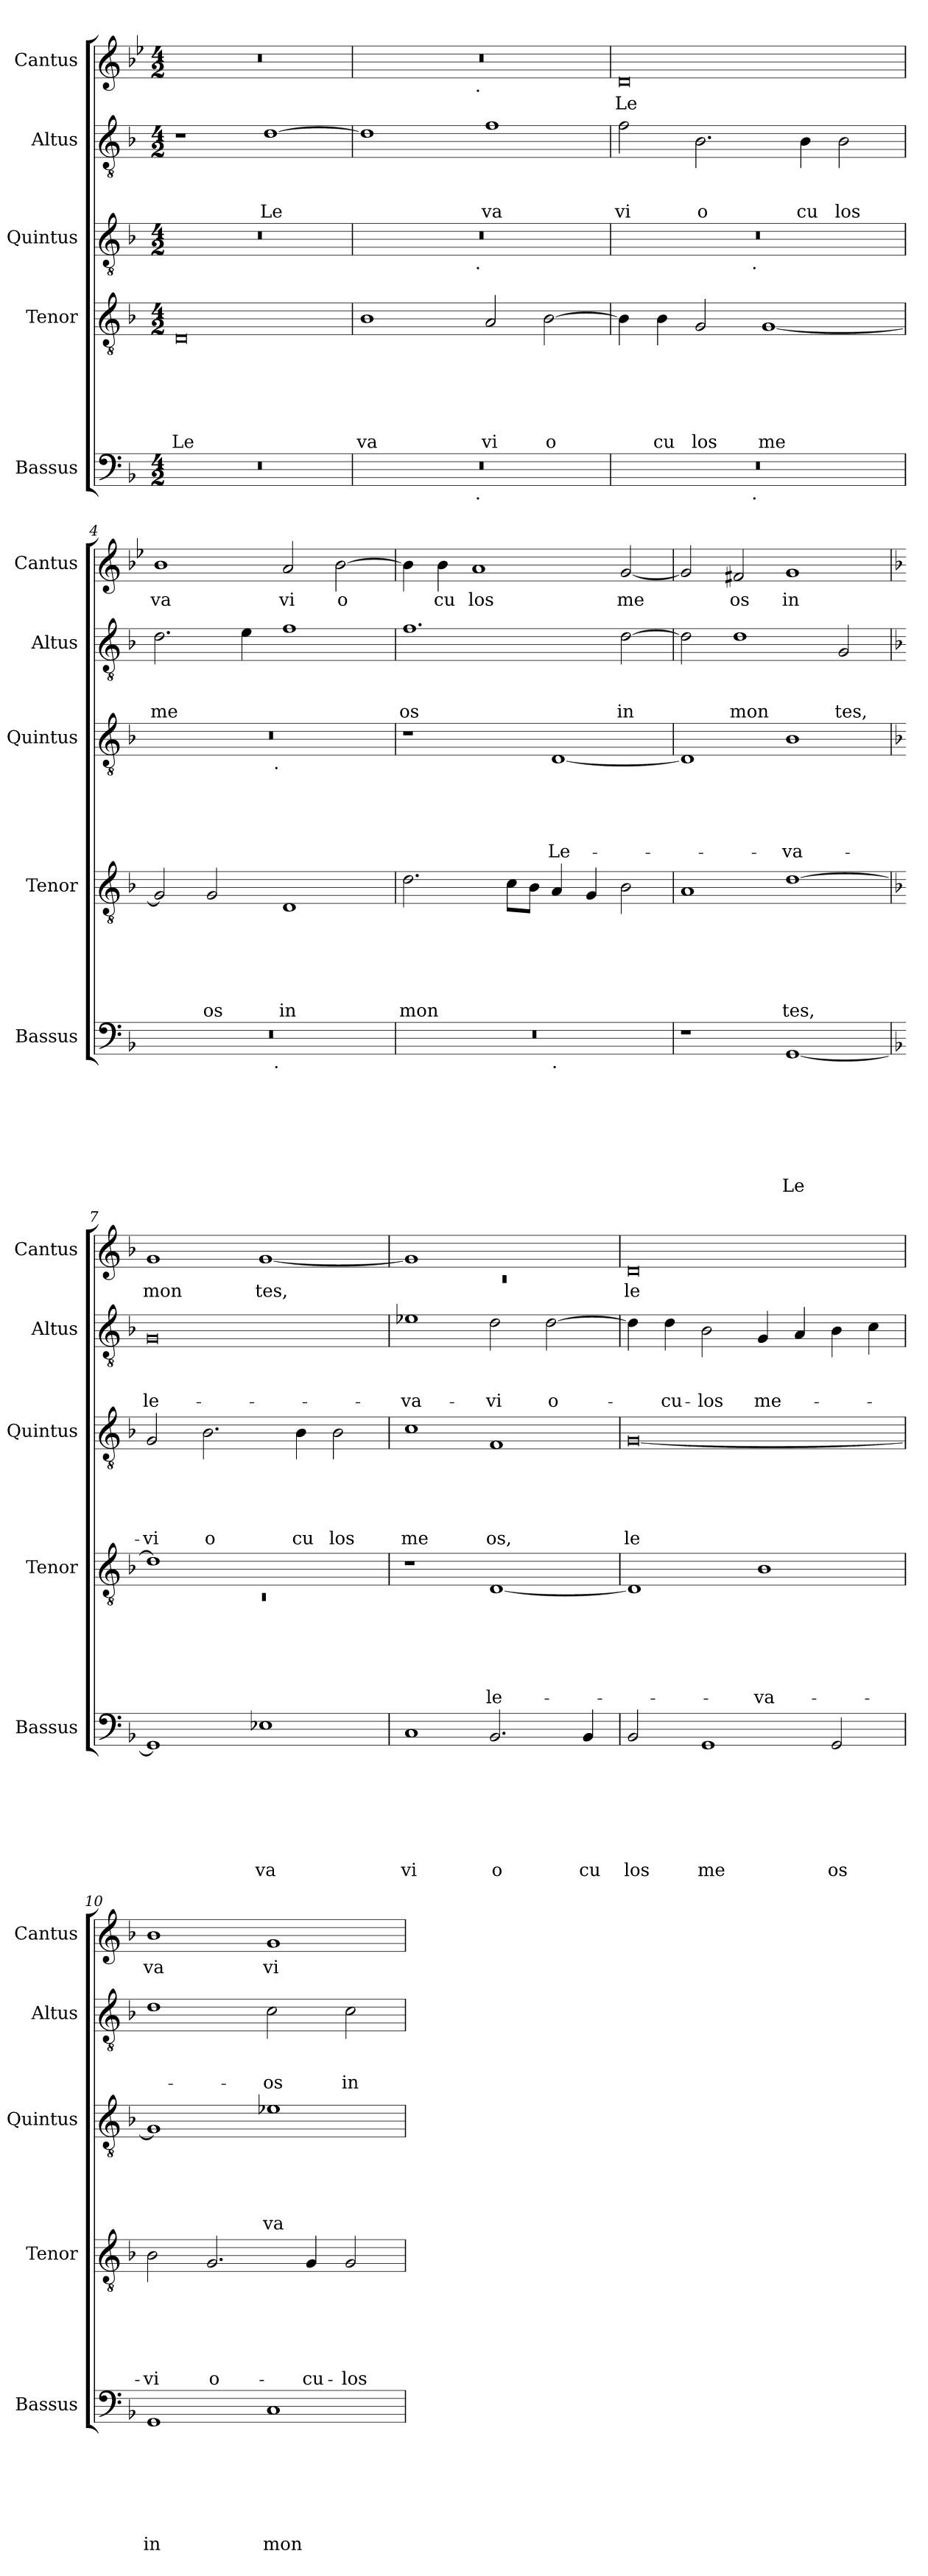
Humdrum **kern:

**kern	**text	**text	**text	**text	**text	**text	**text	**kern	**text	**text	**text	**text	**text	**text	**kern	**text	**text	**text	**text	**text	**kern	**text	**text	**text	**kern	**text
*part5	*part5	*part5	*part5	*part5	*part5	*part5	*part5	*part4	*part4	*part4	*part4	*part4	*part4	*part4	*part3	*part3	*part3	*part3	*part3	*part3	*part2	*part2	*part2	*part2	*part1	*part1
*staff5	*staff5	*staff5	*staff5	*staff5	*staff5	*staff5	*staff5	*staff4	*staff4	*staff4	*staff4	*staff4	*staff4	*staff4	*staff3	*staff3	*staff3	*staff3	*staff3	*staff3	*staff2	*staff2	*staff2	*staff2	*staff1	*staff1
*I"Bassus	*	*	*	*	*	*	*	*I"Tenor	*	*	*	*	*	*	*I"Quintus	*	*	*	*	*	*I"Altus	*	*	*	*I"Cantus	*
*I'Bassus	*	*	*	*	*	*	*	*I'Tenor	*	*	*	*	*	*	*I'Quintus	*	*	*	*	*	*I'Altus	*	*	*	*I'Cantus	*
*clefF4	*	*	*	*	*	*	*	*clefGv2	*	*	*	*	*	*	*clefGv2	*	*	*	*	*	*clefGv2	*	*	*	*clefG2	*
*ITrd-3c-5	*	*	*	*	*	*	*	*ITrd-3c-5	*	*	*	*	*	*	*ITrd-3c-5	*	*	*	*	*	*ITrd-3c-5	*	*	*	*	*
*k[b-e-]	*	*	*	*	*	*	*	*k[b-e-]	*	*	*	*	*	*	*k[b-e-]	*	*	*	*	*	*k[b-e-]	*	*	*	*k[b-e-]	*
*B-:	*	*	*	*	*	*	*	*B-:	*	*	*	*	*	*	*B-:	*	*	*	*	*	*B-:	*	*	*	*B-:	*
*M4/2	*	*	*	*	*	*	*	*M4/2	*	*	*	*	*	*	*M4/2	*	*	*	*	*	*M4/2	*	*	*	*M4/2	*
=1	=1	=1	=1	=1	=1	=1	=1	=1	=1	=1	=1	=1	=1	=1	=1	=1	=1	=1	=1	=1	=1	=1	=1	=1	=1	=1
!	!	!	!	!	!	!	!	!	!	!	!	!	!	!LO:LY:b	!	!	!	!	!	!	!	!	!	!	!	!
0r	.	.	.	.	.	.	.	0G	.	.	.	.	.	Le	0r	.	.	.	.	.	1r	.	.	.	0r	.
!	!	!	!	!	!	!	!	!	!	!	!	!	!	!	!	!	!	!	!	!	!	!	!	!LO:LY:b	!	!
.	.	.	.	.	.	.	.	.	.	.	.	.	.	.	.	.	.	.	.	.	[>1g	.	.	Le	.	.
=2	=2	=2	=2	=2	=2	=2	=2	=2	=2	=2	=2	=2	=2	=2	=2	=2	=2	=2	=2	=2	=2	=2	=2	=2	=2	=2
!	!	!	!	!	!	!	!	!	!	!	!	!	!	!LO:LY:b	!	!	!	!	!	!	!	!	!	!	!	!
*^	*	*	*	*	*	*	*	*	*	*	*	*	*	*	*^	*	*	*	*	*	*	*	*	*	*^	*
0r	2ryy	.	.	.	.	.	.	.	1e-	.	.	.	.	.	va	0r	2ryy	.	.	.	.	.	1g]	.	.	.	0r	2ryy	.
.	4...ryy	.	.	.	.	.	.	.	.	.	.	.	.	.	.	.	4...ryy	.	.	.	.	.	.	.	.	.	.	4...ryy	.
!	!	!	!	!	!	!	!	!	!	!	!	!	!	!	!	!	!	!	!	!	!	!	!	!	!	!	!	!LO:TX:b:t=.	!
!	!	!	!	!	!	!	!	!	!	!	!	!	!	!	!	!	!LO:TX:b:t=.	!	!	!	!	!	!	!	!	!	!	!	!
!	!LO:TX:b:t=.	!	!	!	!	!	!	!	!	!	!	!	!	!	!	!	!	!	!	!	!	!	!	!	!	!	!	!	!
.	1ryy	.	.	.	.	.	.	.	.	.	.	.	.	.	.	.	1ryy	.	.	.	.	.	.	.	.	.	.	1ryy	.
!	!	!	!	!	!	!	!	!	!	!	!	!	!	!	!LO:LY:b	!	!	!	!	!	!	!	!	!	!	!LO:LY:b	!	!	!
.	.	.	.	.	.	.	.	.	2d/	.	.	.	.	.	vi	.	.	.	.	.	.	.	1b-	.	.	va	.	.	.
!	!	!	!	!	!	!	!	!	!	!	!	!	!	!	!LO:LY:b	!	!	!	!	!	!	!	!	!	!	!	!	!	!
.	.	.	.	.	.	.	.	.	[>2e-\	.	.	.	.	.	o	.	.	.	.	.	.	.	.	.	.	.	.	.	.
.	32ryy	.	.	.	.	.	.	.	.	.	.	.	.	.	.	.	32ryy	.	.	.	.	.	.	.	.	.	.	32ryy	.
=3	=3	=3	=3	=3	=3	=3	=3	=3	=3	=3	=3	=3	=3	=3	=3	=3	=3	=3	=3	=3	=3	=3	=3	=3	=3	=3	=3	=3	=3
!	!	!	!	!	!	!	!	!	!	!	!	!	!	!	!	!	!	!	!	!	!	!	!	!	!	!LO:LY:b	!	!	!LO:LY:b
*	*	*	*	*	*	*	*	*	*	*	*	*	*	*	*	*	*	*	*	*	*	*	*	*	*	*	*v	*v	*
0r	2ryy	.	.	.	.	.	.	.	4e-\]	.	.	.	.	.	.	0r	2ryy	.	.	.	.	.	2b-\	.	.	vi	0d	Le
!	!	!	!	!	!	!	!	!	!	!	!	!	!	!	!LO:LY:b	!	!	!	!	!	!	!	!	!	!	!	!	!
.	.	.	.	.	.	.	.	.	4e-\	.	.	.	.	.	cu	.	.	.	.	.	.	.	.	.	.	.	.	.
!	!	!	!	!	!	!	!	!	!	!	!	!	!	!	!LO:LY:b	!	!	!	!	!	!	!	!	!	!	!LO:LY:b	!	!
.	4...ryy	.	.	.	.	.	.	.	2c/	.	.	.	.	.	los	.	4...ryy	.	.	.	.	.	2.e-\	.	.	o	.	.
!	!	!	!	!	!	!	!	!	!	!	!	!	!	!	!	!	!LO:TX:b:t=.	!	!	!	!	!	!	!	!	!	!	!
!	!LO:TX:b:t=.	!	!	!	!	!	!	!	!	!	!	!	!	!	!	!	!	!	!	!	!	!	!	!	!	!	!	!
.	1ryy	.	.	.	.	.	.	.	.	.	.	.	.	.	.	.	1ryy	.	.	.	.	.	.	.	.	.	.	.
!	!	!	!	!	!	!	!	!	!	!	!	!	!	!	!LO:LY:b	!	!	!	!	!	!	!	!	!	!	!	!	!
.	.	.	.	.	.	.	.	.	[<1c	.	.	.	.	.	me	.	.	.	.	.	.	.	.	.	.	.	.	.
!	!	!	!	!	!	!	!	!	!	!	!	!	!	!	!	!	!	!	!	!	!	!	!	!	!	!LO:LY:b	!	!
.	.	.	.	.	.	.	.	.	.	.	.	.	.	.	.	.	.	.	.	.	.	.	4e-\	.	.	cu	.	.
!	!	!	!	!	!	!	!	!	!	!	!	!	!	!	!	!	!	!	!	!	!	!	!	!	!	!LO:LY:b	!	!
.	.	.	.	.	.	.	.	.	.	.	.	.	.	.	.	.	.	.	.	.	.	.	2e-\	.	.	los	.	.
.	32ryy	.	.	.	.	.	.	.	.	.	.	.	.	.	.	.	32ryy	.	.	.	.	.	.	.	.	.	.	.
=4	=4	=4	=4	=4	=4	=4	=4	=4	=4	=4	=4	=4	=4	=4	=4	=4	=4	=4	=4	=4	=4	=4	=4	=4	=4	=4	=4	=4
!	!	!	!	!	!	!	!	!	!	!	!	!	!	!	!	!	!	!	!	!	!	!	!	!	!	!LO:LY:b	!	!LO:LY:b
0r	2ryy	.	.	.	.	.	.	.	2c/]	.	.	.	.	.	.	0r	2ryy	.	.	.	.	.	2.g\	.	.	me	1b-	va
!	!	!	!	!	!	!	!	!	!	!	!	!	!	!	!LO:LY:b	!	!	!	!	!	!	!	!	!	!	!	!	!
.	4...ryy	.	.	.	.	.	.	.	2c/	.	.	.	.	.	os	.	4...ryy	.	.	.	.	.	.	.	.	.	.	.
.	.	.	.	.	.	.	.	.	.	.	.	.	.	.	.	.	.	.	.	.	.	.	4a\	.	.	.	.	.
!	!	!	!	!	!	!	!	!	!	!	!	!	!	!	!	!	!LO:TX:b:t=.	!	!	!	!	!	!	!	!	!	!	!
!	!LO:TX:b:t=.	!	!	!	!	!	!	!	!	!	!	!	!	!	!	!	!	!	!	!	!	!	!	!	!	!	!	!
.	1ryy	.	.	.	.	.	.	.	.	.	.	.	.	.	.	.	1ryy	.	.	.	.	.	.	.	.	.	.	.
!	!	!	!	!	!	!	!	!	!	!	!	!	!	!	!LO:LY:b	!	!	!	!	!	!	!	!	!	!	!	!	!LO:LY:b
.	.	.	.	.	.	.	.	.	1G	.	.	.	.	.	in	.	.	.	.	.	.	.	1b-	.	.	.	2a/	vi
!	!	!	!	!	!	!	!	!	!	!	!	!	!	!	!	!	!	!	!	!	!	!	!	!	!	!	!	!LO:LY:b
.	.	.	.	.	.	.	.	.	.	.	.	.	.	.	.	.	.	.	.	.	.	.	.	.	.	.	[>2b-\	o
.	32ryy	.	.	.	.	.	.	.	.	.	.	.	.	.	.	.	32ryy	.	.	.	.	.	.	.	.	.	.	.
=5	=5	=5	=5	=5	=5	=5	=5	=5	=5	=5	=5	=5	=5	=5	=5	=5	=5	=5	=5	=5	=5	=5	=5	=5	=5	=5	=5	=5
!	!	!	!	!	!	!	!	!	!	!	!	!	!	!	!LO:LY:b	!	!	!	!	!	!	!	!	!	!	!LO:LY:b	!	!
*	*	*	*	*	*	*	*	*	*	*	*	*	*	*	*	*v	*v	*	*	*	*	*	*	*	*	*	*	*
0r	1ryy	.	.	.	.	.	.	.	2.g\	.	.	.	.	.	mon	1r	.	.	.	.	.	1.b-	.	.	os	4b->\]	.
!	!	!	!	!	!	!	!	!	!	!	!	!	!	!	!	!	!	!	!	!	!	!	!	!	!	!	!LO:LY:b
.	.	.	.	.	.	.	.	.	.	.	.	.	.	.	.	.	.	.	.	.	.	.	.	.	.	4b-\	cu
!	!	!	!	!	!	!	!	!	!	!	!	!	!	!	!	!	!	!	!	!	!	!	!	!	!	!	!LO:LY:b
.	.	.	.	.	.	.	.	.	.	.	.	.	.	.	.	.	.	.	.	.	.	.	.	.	.	1a	los
.	.	.	.	.	.	.	.	.	8f\L	.	.	.	.	.	.	.	.	.	.	.	.	.	.	.	.	.	.
.	.	.	.	.	.	.	.	.	8e-\J	.	.	.	.	.	.	.	.	.	.	.	.	.	.	.	.	.	.
!	!LO:TX:b:t=.	!	!	!	!	!	!	!	!	!	!	!	!	!	!	!	!	!	!	!	!	!	!	!	!	!	!
!	!	!	!	!	!	!	!	!	!	!	!	!	!	!	!	!	!	!	!	!	!LO:LY:b	!	!	!	!	!	!
.	1ryy	.	.	.	.	.	.	.	4d/	.	.	.	.	.	.	[<1G	.	.	.	.	Le-	.	.	.	.	.	.
.	.	.	.	.	.	.	.	.	4c/	.	.	.	.	.	.	.	.	.	.	.	.	.	.	.	.	.	.
!	!	!	!	!	!	!	!	!	!	!	!	!	!	!	!	!	!	!	!	!	!	!	!	!	!LO:LY:b	!	!LO:LY:b
.	.	.	.	.	.	.	.	.	2e-\	.	.	.	.	.	.	.	.	.	.	.	.	[>2g\	.	.	in	[<2g/	me
*v	*v	*	*	*	*	*	*	*	*	*	*	*	*	*	*	*	*	*	*	*	*	*	*	*	*	*	*
=6	=6	=6	=6	=6	=6	=6	=6	=6	=6	=6	=6	=6	=6	=6	=6	=6	=6	=6	=6	=6	=6	=6	=6	=6	=6	=6
1r	.	.	.	.	.	.	.	1d	.	.	.	.	.	.	1G]	.	.	.	.	.	2g\]	.	.	.	2g/]	.
!	!	!	!	!	!	!	!	!	!	!	!	!	!	!	!	!	!	!	!	!	!	!	!	!LO:LY:b	!	!LO:LY:b
.	.	.	.	.	.	.	.	.	.	.	.	.	.	.	.	.	.	.	.	.	1g	.	.	mon	2f#/	os
!	!	!	!	!	!	!	!LO:LY:b	!	!	!	!	!	!	!LO:LY:b	!	!	!	!	!	!LO:LY:b	!	!	!	!	!	!LO:LY:b
[<1C	.	.	.	.	.	.	Le	[<1g	.	.	.	.	.	tes,	1e-	.	.	.	.	-va-	.	.	.	.	1g	in
!	!	!	!	!	!	!	!	!	!	!	!	!	!	!	!	!	!	!	!	!	!	!	!	!LO:LY:b	!	!
.	.	.	.	.	.	.	.	.	.	.	.	.	.	.	.	.	.	.	.	.	2c/	.	.	tes,	.	.
!!LO:LB:g=z
=7	=7	=7	=7	=7	=7	=7	=7	=7	=7	=7	=7	=7	=7	=7	=7	=7	=7	=7	=7	=7	=7	=7	=7	=7	=7	=7
*	*	*	*	*	*	*	*	*	*	*	*	*	*	*	*	*	*	*	*	*	*	*	*	*	*k[b-]	*
*	*	*	*	*	*	*	*	*	*	*	*	*	*	*	*	*	*	*	*	*	*	*	*	*	*F:	*
*	*	*	*	*	*	*	*	*^	*	*	*	*	*	*	*	*	*	*	*	*	*	*	*	*	*	*
!	!	!	!	!	!	!	!	!	!LO:N:vis=1	!	!	!	!	!	!	!	!	!	!	!	!LO:LY:b	!	!	!	!LO:LY:b	!	!LO:LY:b
1C]	.	.	.	.	.	.	.	1g]	0rC	.	.	.	.	.	.	2c/	.	.	.	.	-vi	0c	.	.	le-	1g	mon
!	!	!	!	!	!	!	!	!	!	!	!	!	!	!	!	!	!	!	!	!	!LO:LY:b	!	!	!	!	!	!
.	.	.	.	.	.	.	.	.	.	.	.	.	.	.	.	2.e-\	.	.	.	.	o	.	.	.	.	.	.
!	!	!	!	!	!	!	!LO:LY:b	!	!	!	!	!	!	!	!	!	!	!	!	!	!	!	!	!	!	!	!LO:LY:b
1A-X	.	.	.	.	.	.	va	1ryy	.	.	.	.	.	.	.	.	.	.	.	.	.	.	.	.	.	[<1g	tes,
!	!	!	!	!	!	!	!	!	!	!	!	!	!	!	!	!	!	!	!	!	!LO:LY:b	!	!	!	!	!	!
.	.	.	.	.	.	.	.	.	.	.	.	.	.	.	.	4e-\	.	.	.	.	cu	.	.	.	.	.	.
!	!	!	!	!	!	!	!	!	!	!	!	!	!	!	!	!	!	!	!	!	!LO:LY:b	!	!	!	!	!	!
.	.	.	.	.	.	.	.	.	.	.	.	.	.	.	.	2e-\	.	.	.	.	los	.	.	.	.	.	.
*	*	*	*	*	*	*	*	*v	*v	*	*	*	*	*	*	*	*	*	*	*	*	*	*	*	*	*	*
=8	=8	=8	=8	=8	=8	=8	=8	=8	=8	=8	=8	=8	=8	=8	=8	=8	=8	=8	=8	=8	=8	=8	=8	=8	=8	=8
*	*	*	*	*	*	*	*	*	*	*	*	*	*	*	*	*	*	*	*	*	*	*	*	*	*^	*
!	!	!	!	!	!	!	!LO:LY:b	!	!	!	!	!	!	!	!	!	!	!	!	!LO:LY:b	!	!	!	!LO:LY:b	!	!LO:N:vis=1	!
1F	.	.	.	.	.	.	vi	1r	.	.	.	.	.	.	1f	.	.	.	.	me	1a-X	.	.	-va-	1g]	0rc	.
!	!	!	!	!	!	!	!LO:LY:b	!	!	!	!	!	!	!LO:LY:b	!	!	!	!	!	!LO:LY:b	!	!	!	!LO:LY:b	!	!	!
2.E-/	.	.	.	.	.	.	o	[<1G	.	.	.	.	.	le-	1B-	.	.	.	.	os,	2g\	.	.	-vi	1ryy	.	.
!	!	!	!	!	!	!	!	!	!	!	!	!	!	!	!	!	!	!	!	!	!	!	!	!LO:LY:b	!	!	!
.	.	.	.	.	.	.	.	.	.	.	.	.	.	.	.	.	.	.	.	.	[>2g\	.	.	o-	.	.	.
!	!	!	!	!	!	!	!LO:LY:b	!	!	!	!	!	!	!	!	!	!	!	!	!	!	!	!	!	!	!	!
4E-/	.	.	.	.	.	.	cu	.	.	.	.	.	.	.	.	.	.	.	.	.	.	.	.	.	.	.	.
*	*	*	*	*	*	*	*	*	*	*	*	*	*	*	*	*	*	*	*	*	*	*	*	*	*v	*v	*
=9	=9	=9	=9	=9	=9	=9	=9	=9	=9	=9	=9	=9	=9	=9	=9	=9	=9	=9	=9	=9	=9	=9	=9	=9	=9	=9
!	!	!	!	!	!	!	!LO:LY:b	!	!	!	!	!	!	!	!	!	!	!	!	!LO:LY:b	!	!	!	!	!	!LO:LY:b
2E-/	.	.	.	.	.	.	los	1G]	.	.	.	.	.	.	[<0c	.	.	.	.	le	4g\]	.	.	.	0d	le
!	!	!	!	!	!	!	!	!	!	!	!	!	!	!	!	!	!	!	!	!	!	!	!	!LO:LY:b	!	!
.	.	.	.	.	.	.	.	.	.	.	.	.	.	.	.	.	.	.	.	.	4g\	.	.	-cu-	.	.
!	!	!	!	!	!	!	!LO:LY:b	!	!	!	!	!	!	!	!	!	!	!	!	!	!	!	!	!LO:LY:b	!	!
1C	.	.	.	.	.	.	me	.	.	.	.	.	.	.	.	.	.	.	.	.	2e-\	.	.	-los	.	.
!	!	!	!	!	!	!	!	!	!	!	!	!	!	!LO:LY:b	!	!	!	!	!	!	!	!	!	!LO:LY:b	!	!
.	.	.	.	.	.	.	.	1e-	.	.	.	.	.	-va-	.	.	.	.	.	.	4c/	.	.	me-	.	.
.	.	.	.	.	.	.	.	.	.	.	.	.	.	.	.	.	.	.	.	.	4d/	.	.	.	.	.
!	!	!	!	!	!	!	!LO:LY:b	!	!	!	!	!	!	!	!	!	!	!	!	!	!	!	!	!	!	!
2C/	.	.	.	.	.	.	os	.	.	.	.	.	.	.	.	.	.	.	.	.	4e-\	.	.	.	.	.
.	.	.	.	.	.	.	.	.	.	.	.	.	.	.	.	.	.	.	.	.	4f\	.	.	.	.	.
=10	=10	=10	=10	=10	=10	=10	=10	=10	=10	=10	=10	=10	=10	=10	=10	=10	=10	=10	=10	=10	=10	=10	=10	=10	=10	=10
!	!	!	!	!	!	!	!LO:LY:b	!	!	!	!	!	!	!LO:LY:b	!	!	!	!	!	!	!	!	!	!	!	!LO:LY:b
1C	.	.	.	.	.	.	in	2e-\	.	.	.	.	.	-vi	1c]	.	.	.	.	.	1g	.	.	.	1b-	va
!	!	!	!	!	!	!	!	!	!	!	!	!	!	!LO:LY:b	!	!	!	!	!	!	!	!	!	!	!	!
.	.	.	.	.	.	.	.	2.c/	.	.	.	.	.	o-	.	.	.	.	.	.	.	.	.	.	.	.
!	!	!	!	!	!	!	!LO:LY:b	!	!	!	!	!	!	!	!	!	!	!	!	!LO:LY:b	!	!	!	!LO:LY:b	!	!LO:LY:b
1F	.	.	.	.	.	.	mon	.	.	.	.	.	.	.	1a-X	.	.	.	.	va	2f\	.	.	-os	1g	vi
!	!	!	!	!	!	!	!	!	!	!	!	!	!	!LO:LY:b	!	!	!	!	!	!	!	!	!	!	!	!
.	.	.	.	.	.	.	.	4c/	.	.	.	.	.	-cu-	.	.	.	.	.	.	.	.	.	.	.	.
!	!	!	!	!	!	!	!	!	!	!	!	!	!	!LO:LY:b	!	!	!	!	!	!	!	!	!	!LO:LY:b	!	!
.	.	.	.	.	.	.	.	2c/	.	.	.	.	.	-los	.	.	.	.	.	.	2f\	.	.	in	.	.
=	=	=	=	=	=	=	=	=	=	=	=	=	=	=	=	=	=	=	=	=	=	=	=	=	=	=
*-	*-	*-	*-	*-	*-	*-	*-	*-	*-	*-	*-	*-	*-	*-	*-	*-	*-	*-	*-	*-	*-	*-	*-	*-	*-	*-
